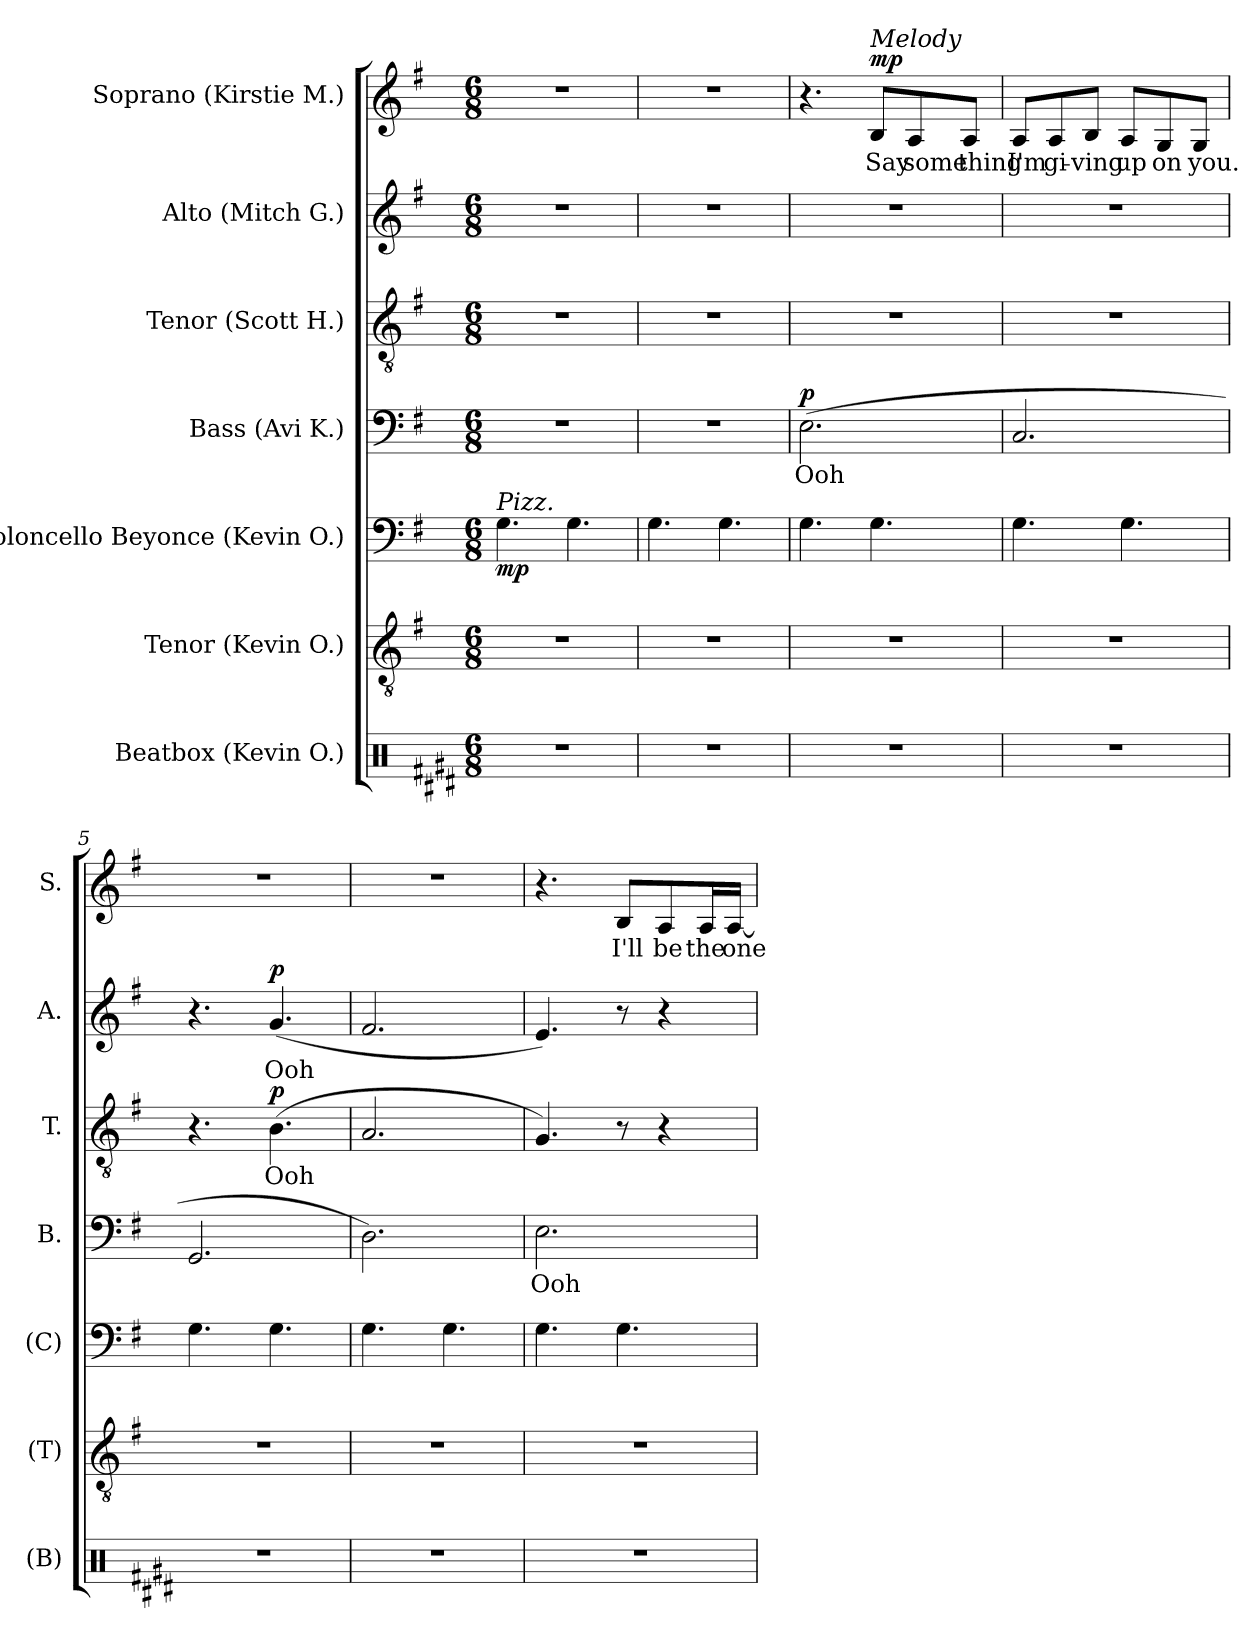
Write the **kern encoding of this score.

**kern	**kern	**kern	**dynam	**kern	**text	**dynam	**kern	**text	**dynam	**kern	**text	**dynam	**kern	**text	**dynam
*part7	*part6	*part5	*part5	*part4	*part4	*part4	*part3	*part3	*part3	*part2	*part2	*part2	*part1	*part1	*part1
*staff7	*staff6	*staff5	*staff5	*staff4	*staff4	*staff4	*staff3	*staff3	*staff3	*staff2	*staff2	*staff2	*staff1	*staff1	*staff1
*I"Beatbox (Kevin O.)	*I"Tenor (Kevin O.)	*I"Violoncello Beyonce (Kevin O.)	*	*I"Bass (Avi K.)	*	*	*I"Tenor (Scott H.)	*	*	*I"Alto (Mitch G.)	*	*	*I"Soprano (Kirstie M.)	*	*
*I'(B)	*I'(T)	*I'(C)	*	*I'B.	*	*	*I'T.	*	*	*I'A.	*	*	*I'S.	*	*
*clefX	*clefGv2	*clefF4	*	*clefF4	*	*	*clefGv2	*	*	*clefG2	*	*	*clefG2	*	*
*k[f#c#g#d#]	*k[f#]	*k[f#]	*	*k[f#]	*	*	*k[f#]	*	*	*k[f#]	*	*	*k[f#]	*	*
*M6/8	*M6/8	*M6/8	*	*M6/8	*	*	*M6/8	*	*	*M6/8	*	*	*M6/8	*	*
*MM75	*MM75	*MM75	*	*MM75	*	*	*MM75	*	*	*MM75	*	*	*MM75	*	*
=1	=1	=1	=1	=1	=1	=1	=1	=1	=1	=1	=1	=1	=1	=1	=1
!	!	!LO:TX:a:i:t=Pizz.	!	!	!	!	!	!	!	!	!	!	!	!	!
!	!	!	!LO:DY:b	!	!	!	!	!	!	!	!	!	!	!	!
2.r	2.r	4.G\	mp	2.r	.	.	2.r	.	.	2.r	.	.	2.r	.	.
.	.	4.G\	.	.	.	.	.	.	.	.	.	.	.	.	.
=2	=2	=2	=2	=2	=2	=2	=2	=2	=2	=2	=2	=2	=2	=2	=2
2.r	2.r	4.G\	.	2.r	.	.	2.r	.	.	2.r	.	.	2.r	.	.
.	.	4.G\	.	.	.	.	.	.	.	.	.	.	.	.	.
=3	=3	=3	=3	=3	=3	=3	=3	=3	=3	=3	=3	=3	=3	=3	=3
!	!	!	!	!	!	!LO:DY:a	!	!	!	!	!	!	!	!	!
2.r	2.r	4.G\	.	(2.E\	Ooh	p	2.r	.	.	2.r	.	.	4.r	.	.
!	!	!	!	!	!	!	!	!	!	!	!	!	!LO:TX:a:i:t=Melody	!	!
!	!	!	!	!	!	!	!	!	!	!	!	!	!	!	!LO:DY:a
.	.	4.G\	.	.	.	.	.	.	.	.	.	.	8B/L	Say	mp
.	.	.	.	.	.	.	.	.	.	.	.	.	8A/	some-	.
.	.	.	.	.	.	.	.	.	.	.	.	.	8A/J	-thing	.
=4	=4	=4	=4	=4	=4	=4	=4	=4	=4	=4	=4	=4	=4	=4	=4
2.r	2.r	4.G\	.	2.C/	.	.	2.r	.	.	2.r	.	.	8A/L	I'm	.
.	.	.	.	.	.	.	.	.	.	.	.	.	8A/	gi-	.
.	.	.	.	.	.	.	.	.	.	.	.	.	8B/J	-ving	.
.	.	4.G\	.	.	.	.	.	.	.	.	.	.	8A/L	up	.
.	.	.	.	.	.	.	.	.	.	.	.	.	8G/	on	.
.	.	.	.	.	.	.	.	.	.	.	.	.	8G/J	you.	.
=5	=5	=5	=5	=5	=5	=5	=5	=5	=5	=5	=5	=5	=5	=5	=5
2.r	2.r	4.G\	.	2.GG/	.	.	4.r	.	.	4.r	.	.	2.r	.	.
!	!	!	!	!	!	!	!	!	!LO:DY:a	!	!	!LO:DY:a	!	!	!
.	.	4.G\	.	.	.	.	(4.B\	Ooh	p	(4.g/	Ooh	p	.	.	.
=6	=6	=6	=6	=6	=6	=6	=6	=6	=6	=6	=6	=6	=6	=6	=6
2.r	2.r	4.G\	.	2.D\)	.	.	2.A/	.	.	2.f#/	.	.	2.r	.	.
.	.	4.G\	.	.	.	.	.	.	.	.	.	.	.	.	.
!!LO:PB:g=z
=7	=7	=7	=7	=7	=7	=7	=7	=7	=7	=7	=7	=7	=7	=7	=7
2.r	2.r	4.G\	.	2.E\	Ooh	.	4.G/)	.	.	4.e/)	.	.	4.r	.	.
.	.	4.G\	.	.	.	.	8r	.	.	8r	.	.	8B/L	I'll	.
.	.	.	.	.	.	.	4r	.	.	4r	.	.	8A/	be	.
.	.	.	.	.	.	.	.	.	.	.	.	.	16A/L	the	.
.	.	.	.	.	.	.	.	.	.	.	.	.	[16A/JJ	one	.
=	=	=	=	=	=	=	=	=	=	=	=	=	=	=	=
*-	*-	*-	*-	*-	*-	*-	*-	*-	*-	*-	*-	*-	*-	*-	*-
